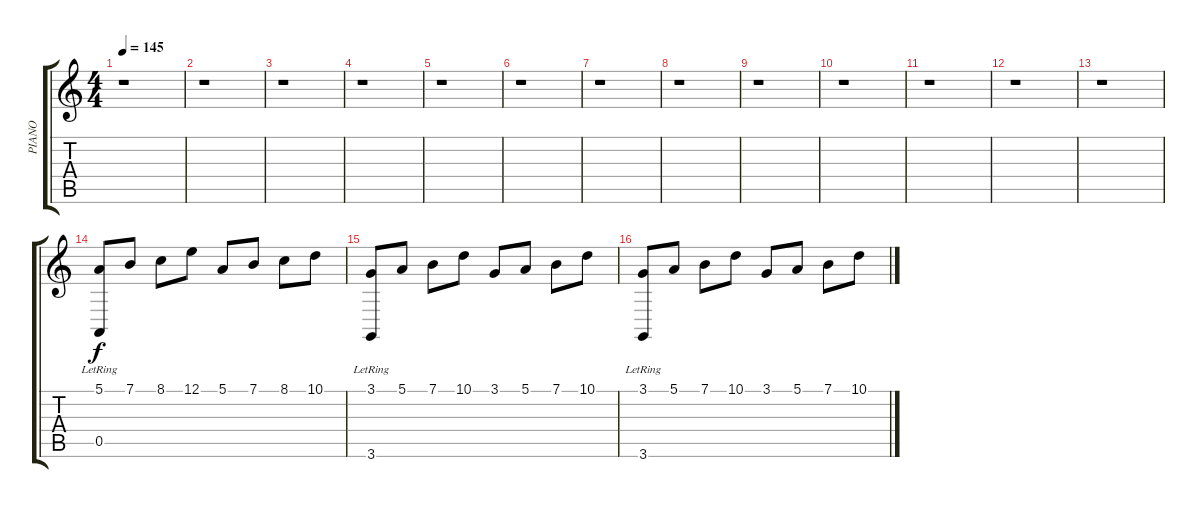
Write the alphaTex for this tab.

\track ("PIANO" "PIANO") {instrument acousticgrandpiano}
\staff {score tabs}
\tuning (E4 B3 G3 D3 A2 E2) {hide}
\ts (4 4)
\tempo 145
\clef g2
\ks c
r.1{dy f} |
r.1 |
r.1 |
r.1 |
r.1 |
r.1 |
r.1 |
r.1 |
r.1 |
r.1 |
r.1 |
r.1 |
r.1 |
(5.1 0.5{lr}).8{volume 13 instrument acousticgrandpiano} 7.1.8 8.1.8 12.1.8 5.1.8 7.1.8 8.1.8 10.1.8 |
(3.1 3.6{lr}).8 5.1.8 7.1.8 10.1.8 3.1.8 5.1.8 7.1.8 10.1.8 |
(3.1 3.6{lr}).8 5.1.8 7.1.8 10.1.8 3.1.8 5.1.8 7.1.8 10.1.8
